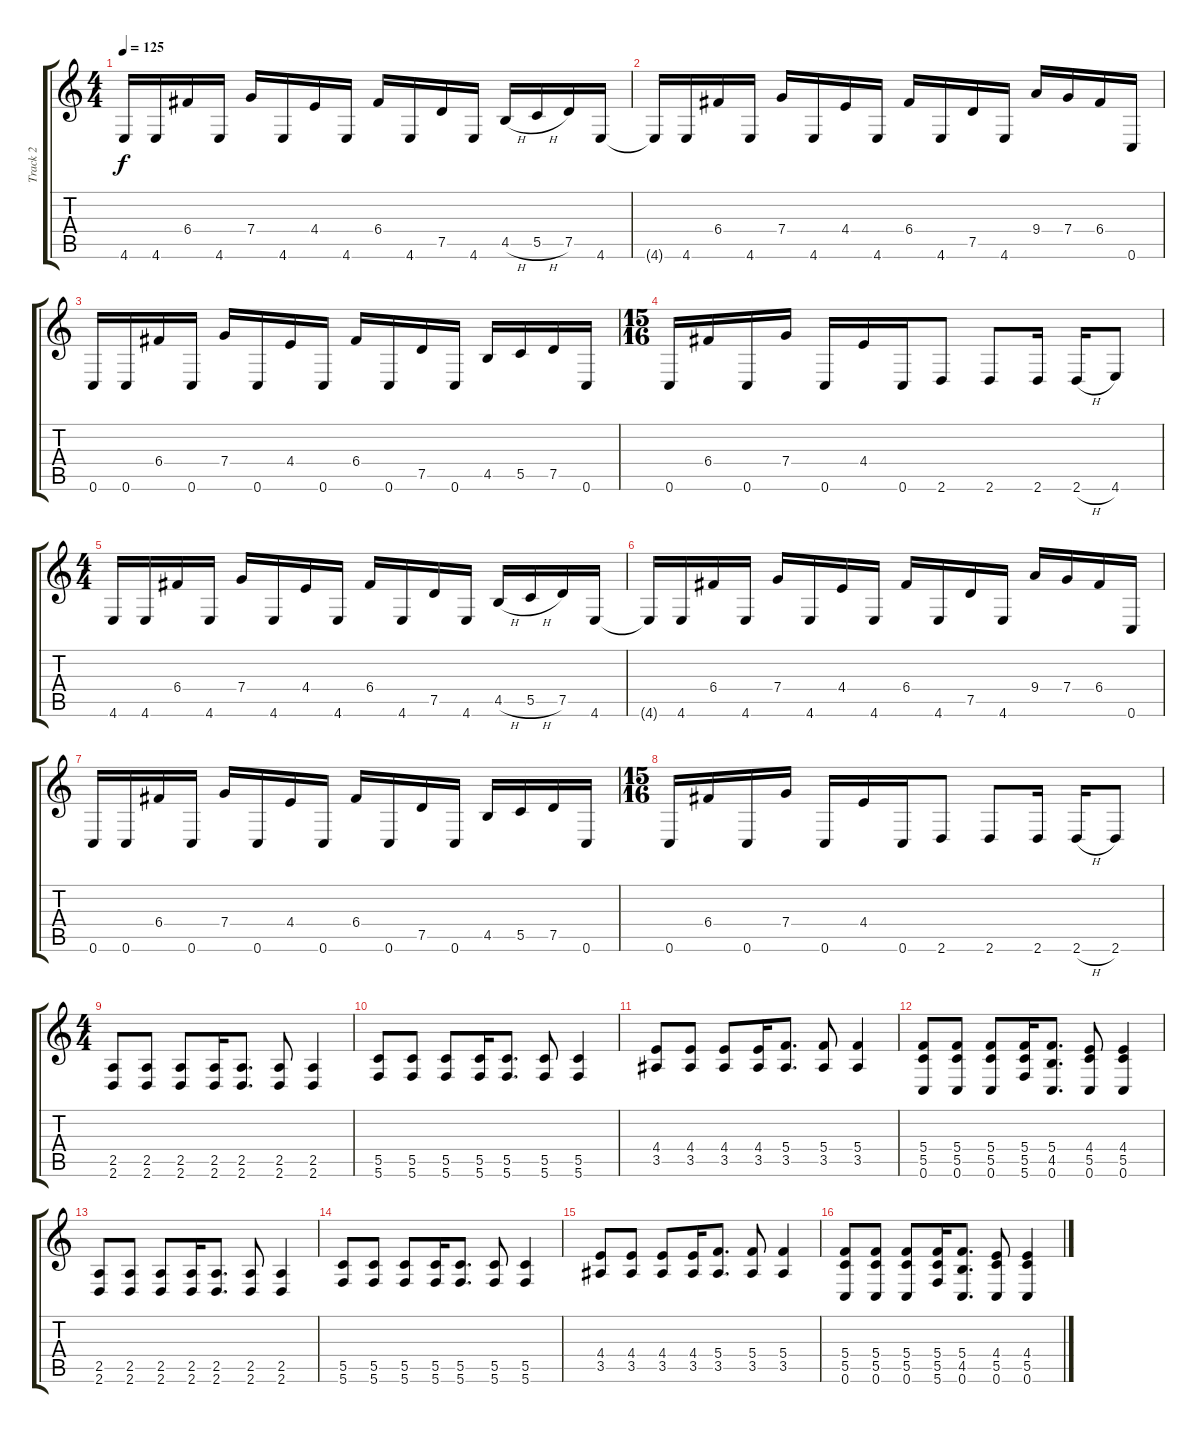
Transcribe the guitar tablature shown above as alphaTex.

\track ("Track 2" "Track 2") {instrument distortionguitar}
\staff {score tabs}
\tuning (D4 A3 F3 C3 G2 C2) {hide}
\ts (4 4)
\tempo 125
\clef g2
\ks c
4.6.16{dy f} 4.6.16 6.4.16 4.6.16 7.4.16 4.6.16 4.4.16 4.6.16 6.4.16 4.6.16 7.5.16 4.6.16 4.5{h}.16 5.5{h}.16 7.5.16 4.6.16 |
4.6{t}.16 4.6.16 6.4.16 4.6.16 7.4.16 4.6.16 4.4.16 4.6.16 6.4.16 4.6.16 7.5.16 4.6.16 9.4.16 7.4.16 6.4.16 0.6.16 |
0.6.16 0.6.16 6.4.16 0.6.16 7.4.16 0.6.16 4.4.16 0.6.16 6.4.16 0.6.16 7.5.16 0.6.16 4.5.16 5.5.16 7.5.16 0.6.16 |
\ts (15 16)
0.6.16 6.4.16 0.6.16 7.4.16 0.6.16 4.4.16 0.6.16 2.6.8 2.6.8 2.6.16 2.6{h}.16 4.6.8 |
\ts (4 4)
4.6.16 4.6.16 6.4.16 4.6.16 7.4.16 4.6.16 4.4.16 4.6.16 6.4.16 4.6.16 7.5.16 4.6.16 4.5{h}.16 5.5{h}.16 7.5.16 4.6.16 |
4.6{t}.16 4.6.16 6.4.16 4.6.16 7.4.16 4.6.16 4.4.16 4.6.16 6.4.16 4.6.16 7.5.16 4.6.16 9.4.16 7.4.16 6.4.16 0.6.16 |
0.6.16 0.6.16 6.4.16 0.6.16 7.4.16 0.6.16 4.4.16 0.6.16 6.4.16 0.6.16 7.5.16 0.6.16 4.5.16 5.5.16 7.5.16 0.6.16 |
\ts (15 16)
0.6.16 6.4.16 0.6.16 7.4.16 0.6.16 4.4.16 0.6.16 2.6.8 2.6.8 2.6.16 2.6{h}.16 2.6.8 |
\ts (4 4)
(2.5 2.6).8 (2.5 2.6).8 (2.5 2.6).8 (2.5 2.6).16 (2.5 2.6).8{d} (2.5 2.6).8 (2.5 2.6).4 |
(5.5 5.6).8 (5.5 5.6).8 (5.5 5.6).8 (5.5 5.6).16 (5.5 5.6).8{d} (5.5 5.6).8 (5.5 5.6).4 |
(4.4 3.5).8 (4.4 3.5).8 (4.4 3.5).8 (4.4 3.5).16 (5.4 3.5).8{d} (5.4 3.5).8 (5.4 3.5).4 |
(5.4 5.5 0.6).8 (5.4 5.5 0.6).8 (5.4 5.5 0.6).8 (5.4 5.5 5.6).16 (5.4 4.5 0.6).8{d} (4.4 5.5 0.6).8 (4.4 5.5 0.6).4 |
(2.5 2.6).8 (2.5 2.6).8 (2.5 2.6).8 (2.5 2.6).16 (2.5 2.6).8{d} (2.5 2.6).8 (2.5 2.6).4 |
(5.5 5.6).8 (5.5 5.6).8 (5.5 5.6).8 (5.5 5.6).16 (5.5 5.6).8{d} (5.5 5.6).8 (5.5 5.6).4 |
(4.4 3.5).8 (4.4 3.5).8 (4.4 3.5).8 (4.4 3.5).16 (5.4 3.5).8{d} (5.4 3.5).8 (5.4 3.5).4 |
(5.4 5.5 0.6).8 (5.4 5.5 0.6).8 (5.4 5.5 0.6).8 (5.4 5.5 5.6).16 (5.4 4.5 0.6).8{d} (4.4 5.5 0.6).8 (4.4 5.5 0.6).4
